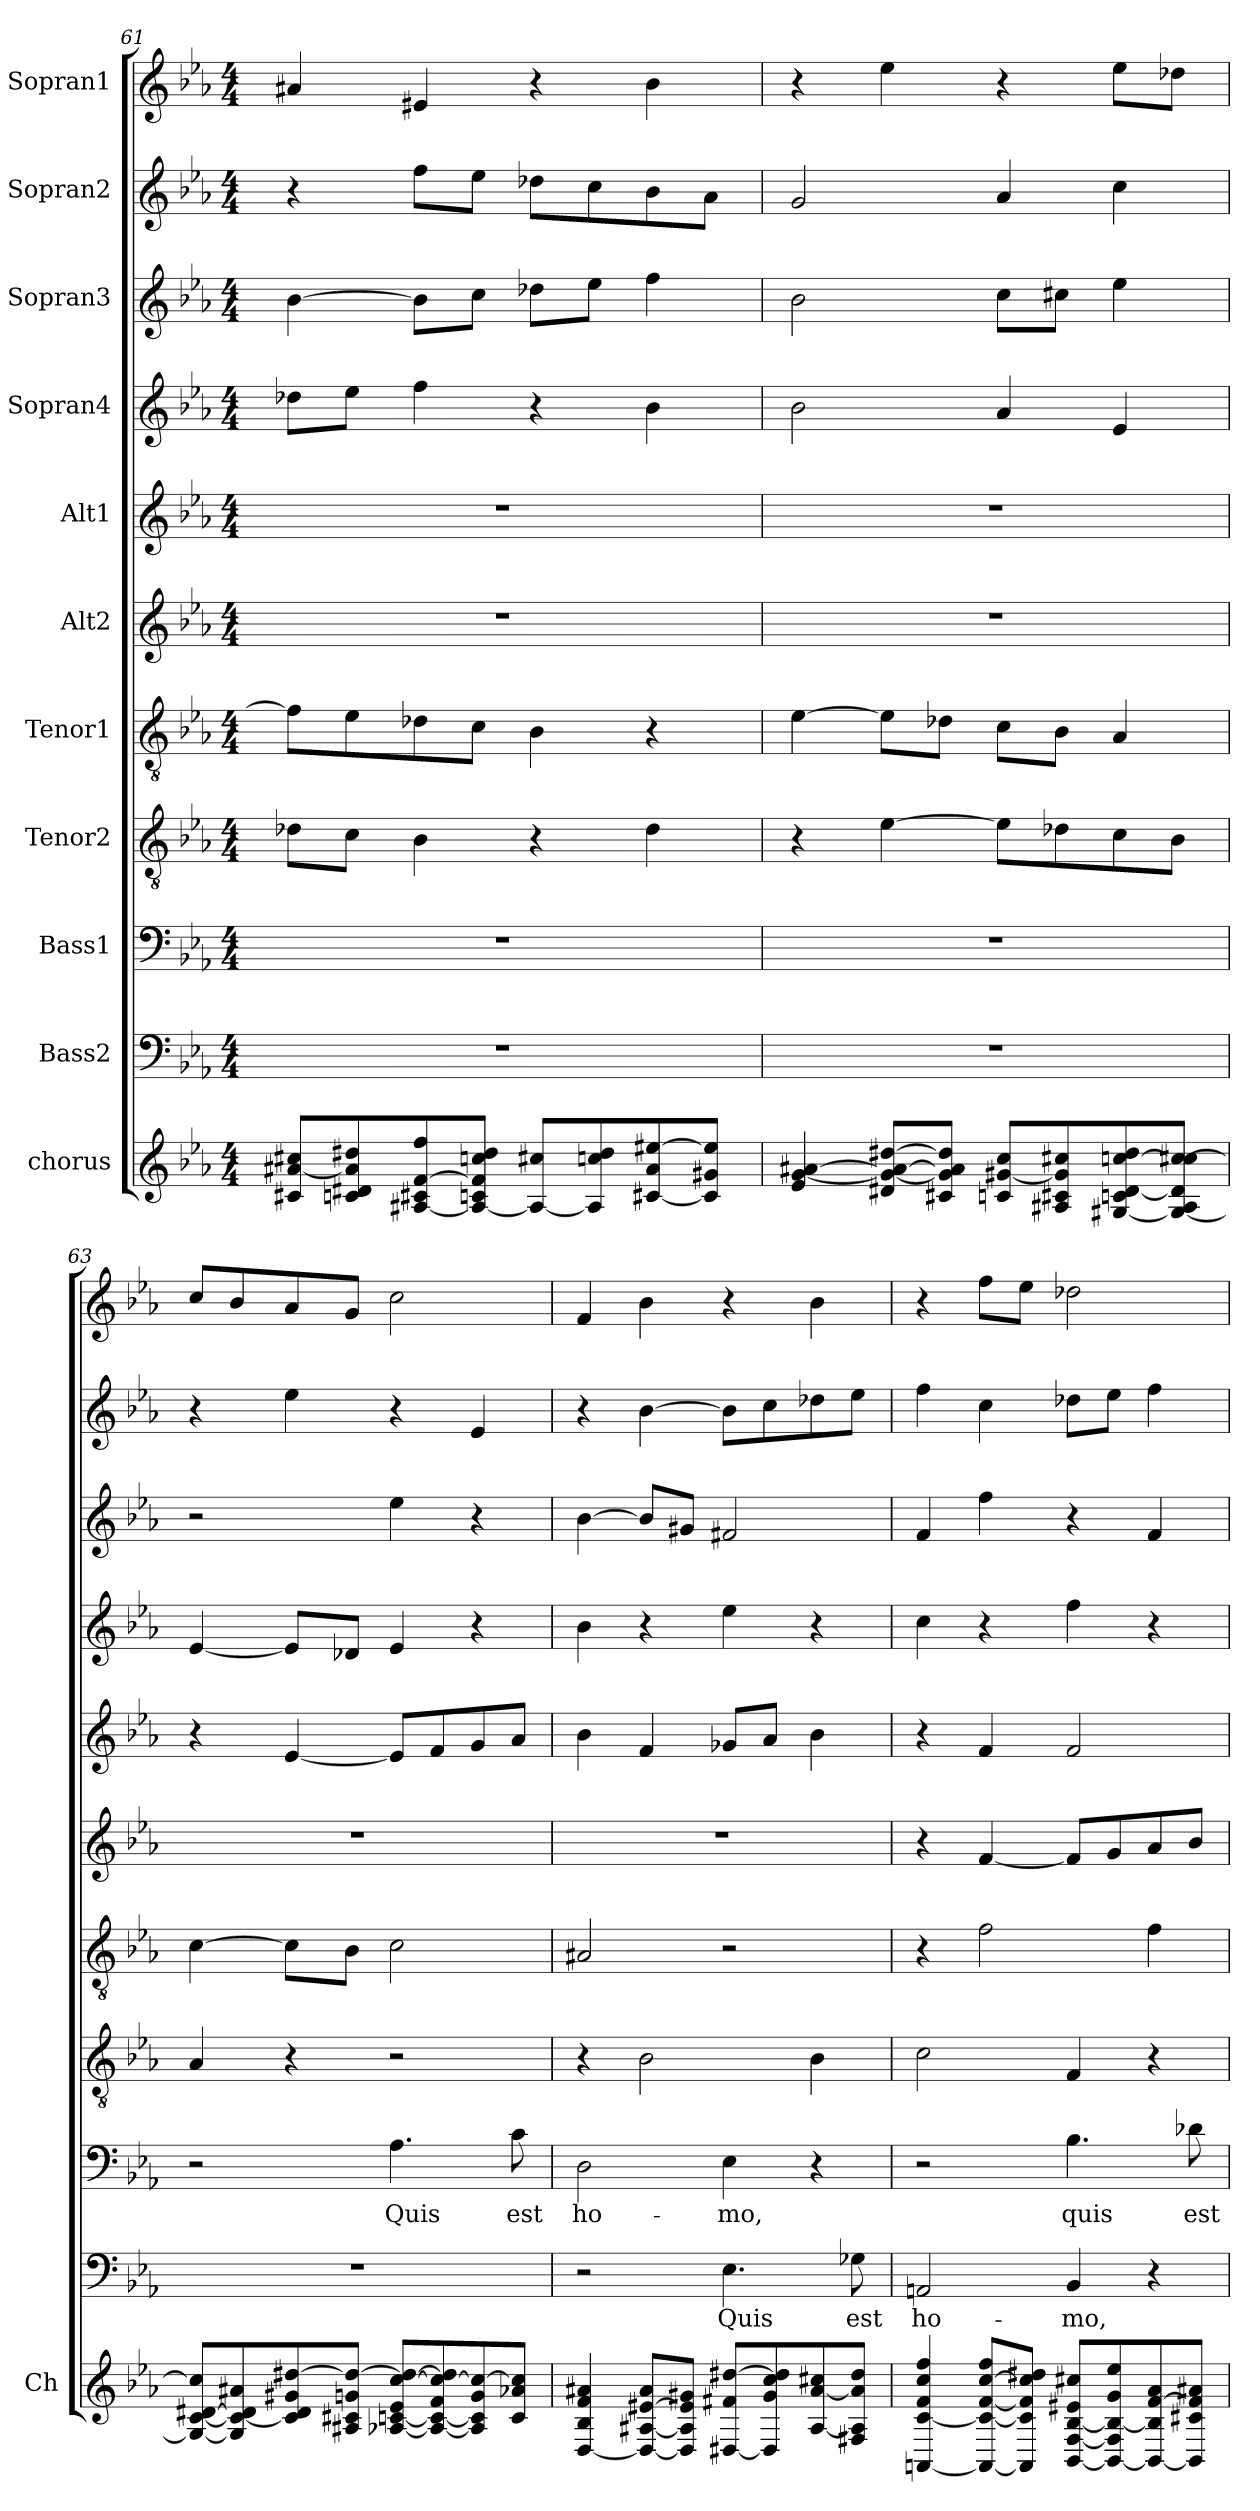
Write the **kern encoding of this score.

**kern	**kern	**text	**kern	**text	**kern	**kern	**kern	**kern	**kern	**kern	**kern	**kern
*part11	*part10	*part10	*part9	*part9	*part8	*part7	*part6	*part5	*part4	*part3	*part2	*part1
*staff11	*staff10	*staff10	*staff9	*staff9	*staff8	*staff7	*staff6	*staff5	*staff4	*staff3	*staff2	*staff1
*I"chorus	*I"Bass2	*	*I"Bass1	*	*I"Tenor2	*I"Tenor1	*I"Alt2	*I"Alt1	*I"Sopran4	*I"Sopran3	*I"Sopran2	*I"Sopran1
*I'Ch	*	*	*	*	*	*	*	*	*	*	*	*
*clefG2	*clefF4	*	*clefF4	*	*clefGv2	*clefGv2	*clefG2	*clefG2	*clefG2	*clefG2	*clefG2	*clefG2
*k[b-e-a-]	*k[b-e-a-]	*	*k[b-e-a-]	*	*k[b-e-a-]	*k[b-e-a-]	*k[b-e-a-]	*k[b-e-a-]	*k[b-e-a-]	*k[b-e-a-]	*k[b-e-a-]	*k[b-e-a-]
*E-:	*E-:	*	*E-:	*	*E-:	*E-:	*E-:	*E-:	*E-:	*E-:	*E-:	*E-:
*M4/4	*M4/4	*	*M4/4	*	*M4/4	*M4/4	*M4/4	*M4/4	*M4/4	*M4/4	*M4/4	*M4/4
=61	=61	=61	=61	=61	=61	=61	=61	=61	=61	=61	=61	=61
8c#X/ [8a#X/ 8cc#X/L	1r	.	1r	.	8d-X\L	8f\L]	1r	1r	8dd-X\L	[4b-\	4r	4a#X/
8cn/ 8d#X/ 8a#/] 8dd#X/	.	.	.	.	8c\J	8e-\	.	.	8ee-\J	.	.	.
[8A#X/ 8c#X/ [8f/ 8ff/	.	.	.	.	4B-\	8d-X\	.	.	4ff\	8b-\L]	8ff\L	4e#X/
8A#/_ 8cn/ 8f/] 8ccn/ 8dd#/J	.	.	.	.	.	8c\J	.	.	.	8cc\J	8ee-\J	.
8A#/_ 8cc#X/L	.	.	.	.	4r	4B-\	.	.	4r	8dd-X\L	8dd-X\L	4r
8A#/] 8ccn/ 8dd#/	.	.	.	.	.	.	.	.	.	8ee-\J	8cc\	.
[8c#X/ 8a#/ [8ee#X/	.	.	.	.	4d-\	4r	.	.	4b-\	4ff\	8b-\	4b-\
8c#/] 8g#X/ 8ee#/]J	.	.	.	.	.	.	.	.	.	.	8a-\J	.
=62	=62	=62	=62	=62	=62	=62	=62	=62	=62	=62	=62	=62
4e-/ [4g/ [4a#X/	1r	.	1r	.	4r	[4e-\	1r	1r	2b-\	2b-\	2g/	4r
8d#X/ 8g/_ 8a#/_ [8dd#X/L	.	.	.	.	[4e-\	8e-\L]	.	.	.	.	.	4ee-\
8c#X/ 8g/] 8a#/] 8dd#/]J	.	.	.	.	.	8d-X\J	.	.	.	.	.	.
8cn/ [8g#X/ 8cc/L	.	.	.	.	8e-\L]	8c\L	.	.	4a-/	8cc\L	4a-/	4r
8A#X/ 8c#X/ 8g#/] 8cc#X/	.	.	.	.	8d-X\	8B-\J	.	.	.	8cc#X\J	.	.
[8G#X/ 8cn/ [8d#/ [8ccn/ 8dd#/	.	.	.	.	8c\	4A-/	.	.	4e-/	4ee-\	4cc\	8ee-\L
8G#/_ 8A#/ 8d#/] 8cc/_ 8cc#/J	.	.	.	.	8B-\J	.	.	.	.	.	.	8dd-X\J
!!LO:PB:g=z
=63	=63	=63	=63	=63	=63	=63	=63	=63	=63	=63	=63	=63
8G#/_ [8c/ [8d#X/ 8cc/]L	1r	.	2r	.	4A-/	[4c\	1r	4r	[4e-/	2r	4r	8cc/L
8G#/] 8c/_ 8d#/] 8a#X/	.	.	.	.	.	.	.	.	.	.	.	8b-/
8c/] 8d#/ 8g#X/ [8dd#X/	.	.	.	.	4r	8c\L]	.	[4e-/	8e-/L]	.	4ee-\	8a-/
8A#X/ 8c#X/ 8gn/ 8dd#/_J	.	.	.	.	.	8B-\J	.	.	8d-X/J	.	.	8g/J
[8A-X/ [8cn/ 8e-/ [8cc/ 8dd#/_L	.	.	4.A-\	Quis	2r	2c\	.	8e-/L]	4e-/	4ee-\	4r	2cc\
8A-/_ 8c/_ 8f/ 8cc/_ 8dd#/]	.	.	.	.	.	.	.	8f/	.	.	.	.
8A-/] 8c/] 8g/ 8cc/_	.	.	.	.	.	.	.	8g/	4r	4r	4e-/	.
8c/ 8a-X/ 8cc/]J	.	.	8c\	est	.	.	.	8a-/J	.	.	.	.
=64	=64	=64	=64	=64	=64	=64	=64	=64	=64	=64	=64	=64
[4D/ 4B-/ 4f/ 4a#X/	2r	.	2D\	ho-	4r	2A#X/	1r	4b-\	4b-\	[4b-\	4r	4f/
8D/_ [8A#X/ [8e#X/ 8a#/L	.	.	.	.	2B-\	.	.	4f/	4r	8b-/L]	[4b-\	4b-\
8D/] 8A#/] 8e#/] 8g#X/J	.	.	.	.	.	.	.	.	.	8g#X/J	.	.
[8D#X/ 8f#X/ [8dd#X/L	4.E-\	Quis	4E-\	-mo,	.	2r	.	8g-X/L	4ee-\	2f#X/	8b-\L]	4r
8D#/] 8g#/ 8cc/ 8dd#/]	.	.	.	.	.	.	.	8a-/J	.	.	8cc\	.
[8A#/ [8a#/ 8cc#X/	.	.	4r	.	4B-\	.	.	4b-\	4r	.	8dd-X\	4b-\
8F#X/ 8A#/] 8a#/] 8dd#/J	8G-X\	est	.	.	.	.	.	.	.	.	8ee-\J	.
!!LO:PB:g=z
=65	=65	=65	=65	=65	=65	=65	=65	=65	=65	=65	=65	=65
[4AAn/ [4c/ 4f/ 4cc/ 4ff/	2AAn/	ho-	2r	.	2c\	4r	4r	4r	4cc\	4f/	4ff\	4r
8AA/_ 8c/_ [8f/ [8cc/ 8ff/L	.	.	.	.	.	2f\	[4f/	4f/	4r	4ff\	4cc\	8ff\L
8AA/] 8c/] 8f/] 8cc/] 8dd#X/J	.	.	.	.	.	.	.	.	.	.	.	8ee-\J
[8BB-/ [8F/ [8B-/ 8e#X/ 8cc#X/L	4BB-/	-mo,	4.B-\	quis	4F/	.	8f/L]	2f/	4ff\	4r	8dd-X\L	2dd-X\
8BB-/_ 8F/] 8B-/_ 8g/ 8ee-/	.	.	.	.	.	.	8g/	.	.	.	8ee-\J	.
8BB-/_ 8B-/] [8f/ 8a-/	4r	.	.	.	4r	4f\	8a-/	.	4r	4f/	4ff\	.
8BB-/] 8c#X/ 8f/] 8a#X/J	.	.	8d-X\	est	.	.	8b-/J	.	.	.	.	.
=	=	=	=	=	=	=	=	=	=	=	=	=
*-	*-	*-	*-	*-	*-	*-	*-	*-	*-	*-	*-	*-
